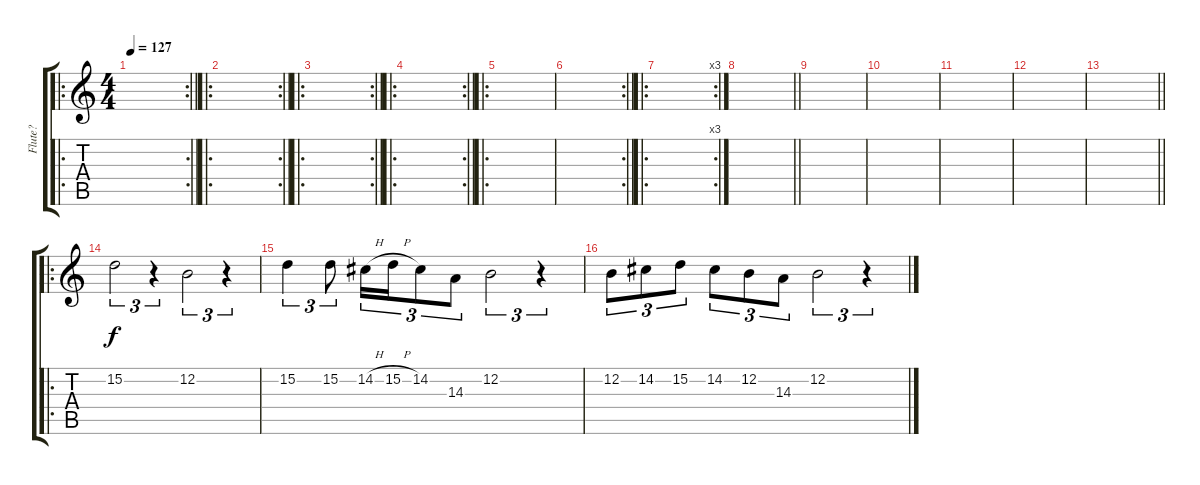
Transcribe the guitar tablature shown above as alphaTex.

\track ("Flute?" "Flute?") {instrument flute}
\staff {score tabs}
\tuning (E4 B3 G3 D3 A2 E2) {hide}
\ro
\rc 2
\ts (4 4)
\section ("" "")
\tempo 127
\clef g2
\barLineRight lightlight
\ks c
|
\ro
\rc 2
\section ("" "")
\barLineRight lightlight
|
\ro
\rc 2
\section ("" "")
\barLineRight lightlight
|
\ro
\rc 2
\section ("" "")
\barLineRight lightlight
|
\ro
\section ("" "")
|
\rc 2
\barLineRight lightlight
|
\ro
\rc 3
\section ("" "")
|
\barLineRight lightlight
|
\section ("" "")
|
|
|
|
\barLineRight lightlight
|
\ro
\section ("" "")
15.2.2{tu (3 2)} r.4{tu (3 2)} 12.2.2{tu (3 2)} r.4{tu (3 2)} |
15.2.4{tu (3 2)} 15.2.8{tu (3 2)} 14.2{h}.16{tu (3 2)} 15.2{h}.16{tu (3 2)} 14.2.8{tu (3 2)} 14.3.8{tu (3 2)} 12.2.2{tu (3 2)} r.4{tu (3 2)} |
12.2.8{tu (3 2)} 14.2.8{tu (3 2)} 15.2.8{tu (3 2)} 14.2.8{tu (3 2)} 12.2.8{tu (3 2)} 14.3.8{tu (3 2)} 12.2.2{tu (3 2)} r.4{tu (3 2)}
